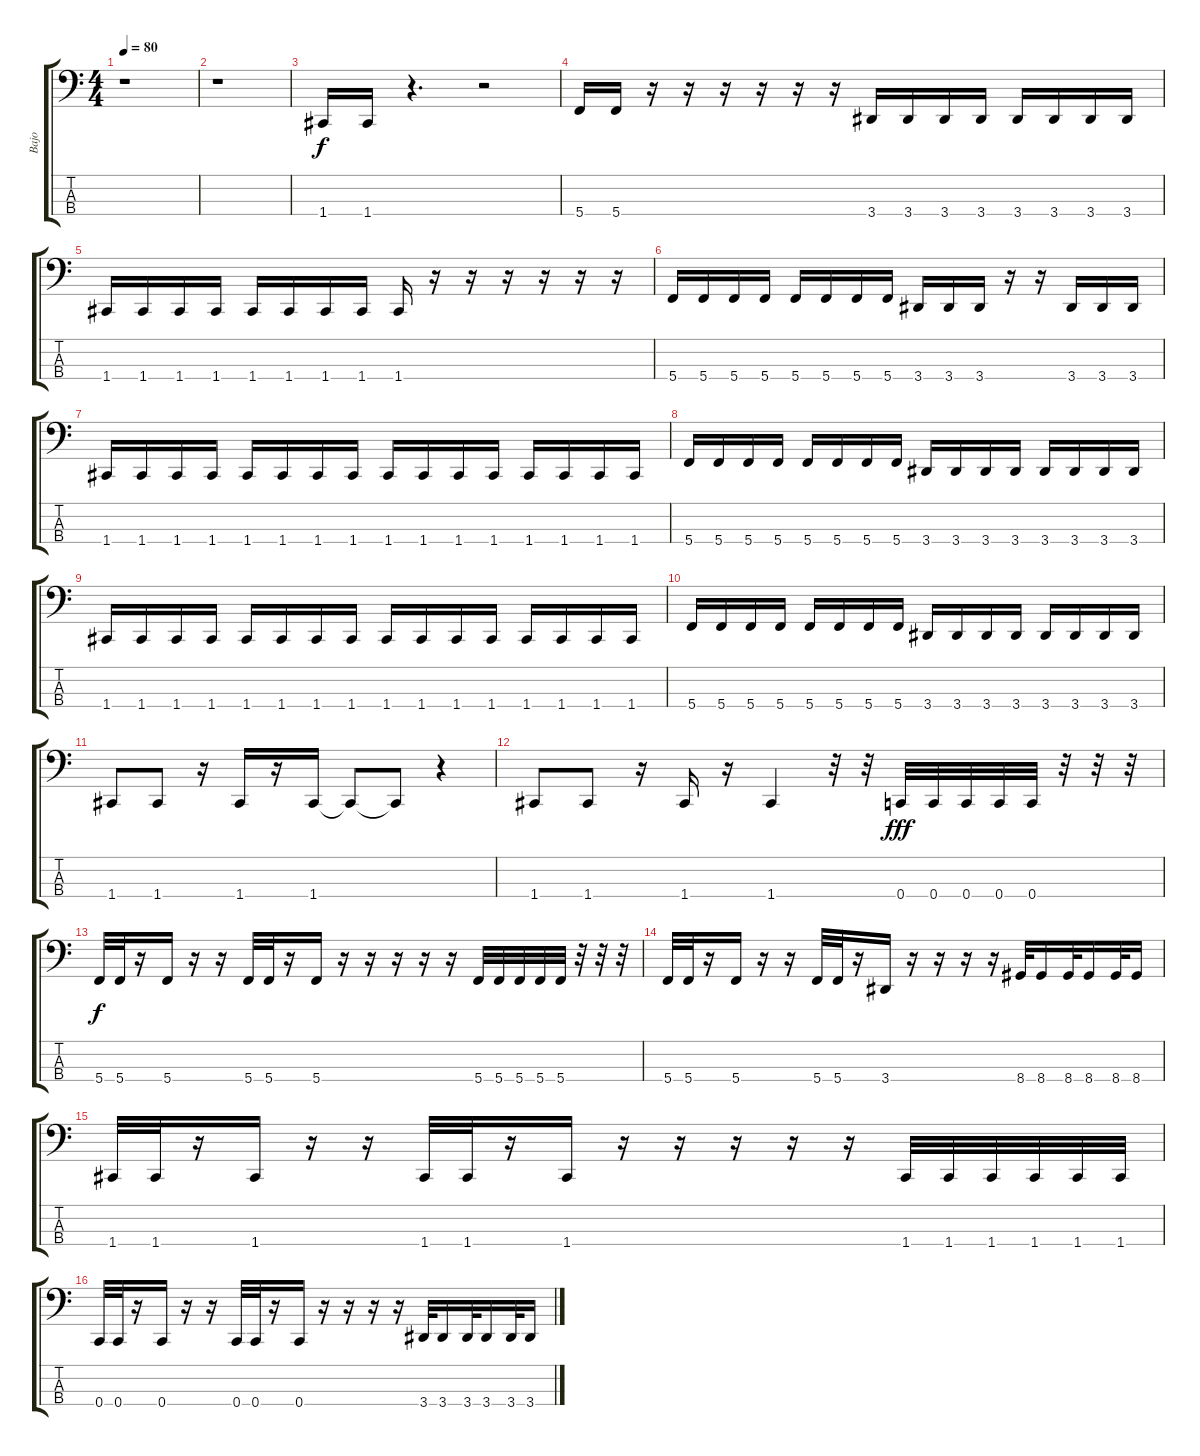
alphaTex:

\track ("Bajo" "Bajo") {instrument electricbasspick}
\staff {score tabs}
\tuning (F2 C2 G1 C1) {hide}
\ts (4 4)
\tempo 80
\clef f4
\ks c
r.1{dy f instrument electricbasspick} |
r.1 |
1.4.16 1.4.16 r.4{d} r.2 |
5.4.16 5.4.16 r.16 r.16 r.16 r.16 r.16 r.16 3.4.16 3.4.16 3.4.16 3.4.16 3.4.16 3.4.16 3.4.16 3.4.16 |
1.4.16 1.4.16 1.4.16 1.4.16 1.4.16 1.4.16 1.4.16 1.4.16 1.4.16 r.16 r.16 r.16 r.16 r.16 r.16 |
5.4.16 5.4.16 5.4.16 5.4.16 5.4.16 5.4.16 5.4.16 5.4.16 3.4.16 3.4.16 3.4.16 r.16 r.16 3.4.16 3.4.16 3.4.16 |
1.4.16 1.4.16 1.4.16 1.4.16 1.4.16 1.4.16 1.4.16 1.4.16 1.4.16 1.4.16 1.4.16 1.4.16 1.4.16 1.4.16 1.4.16 1.4.16 |
5.4.16 5.4.16 5.4.16 5.4.16 5.4.16 5.4.16 5.4.16 5.4.16 3.4.16 3.4.16 3.4.16 3.4.16 3.4.16 3.4.16 3.4.16 3.4.16 |
1.4.16 1.4.16 1.4.16 1.4.16 1.4.16 1.4.16 1.4.16 1.4.16 1.4.16 1.4.16 1.4.16 1.4.16 1.4.16 1.4.16 1.4.16 1.4.16 |
5.4.16 5.4.16 5.4.16 5.4.16 5.4.16 5.4.16 5.4.16 5.4.16 3.4.16 3.4.16 3.4.16 3.4.16 3.4.16 3.4.16 3.4.16 3.4.16 |
1.4.8 1.4.8 r.16 1.4.16 r.16 1.4.16 1.4{t}.8 1.4{t}.8 r.4 |
1.4.8 1.4.8 r.16 1.4.16 r.16 1.4.4 r.32 r.32 0.4.32{dy fff} 0.4.32 0.4.32 0.4.32 0.4.32 r.32 r.32 r.32 |
5.4.32{dy f} 5.4.32 r.16 5.4.16 r.16 r.16 5.4.32 5.4.32 r.16 5.4.16 r.16 r.16 r.16 r.16 r.16 5.4.32 5.4.32 5.4.32 5.4.32 5.4.32 r.32 r.32 r.32 |
5.4.32 5.4.32 r.16 5.4.16 r.16 r.16 5.4.32 5.4.32 r.16 3.4.16 r.16 r.16 r.16 r.16 8.4.32 8.4.16 8.4.32 8.4.16 8.4.32 8.4.16 |
1.4.32 1.4.32 r.16 1.4.16 r.16 r.16 1.4.32 1.4.32 r.16 1.4.16 r.16 r.16 r.16 r.16 r.16 1.4.32 1.4.32 1.4.32 1.4.32 1.4.32 1.4.32 |
0.4.32 0.4.32 r.16 0.4.16 r.16 r.16 0.4.32 0.4.32 r.16 0.4.16 r.16 r.16 r.16 r.16 3.4.32 3.4.16 3.4.32 3.4.16 3.4.32 3.4.16
